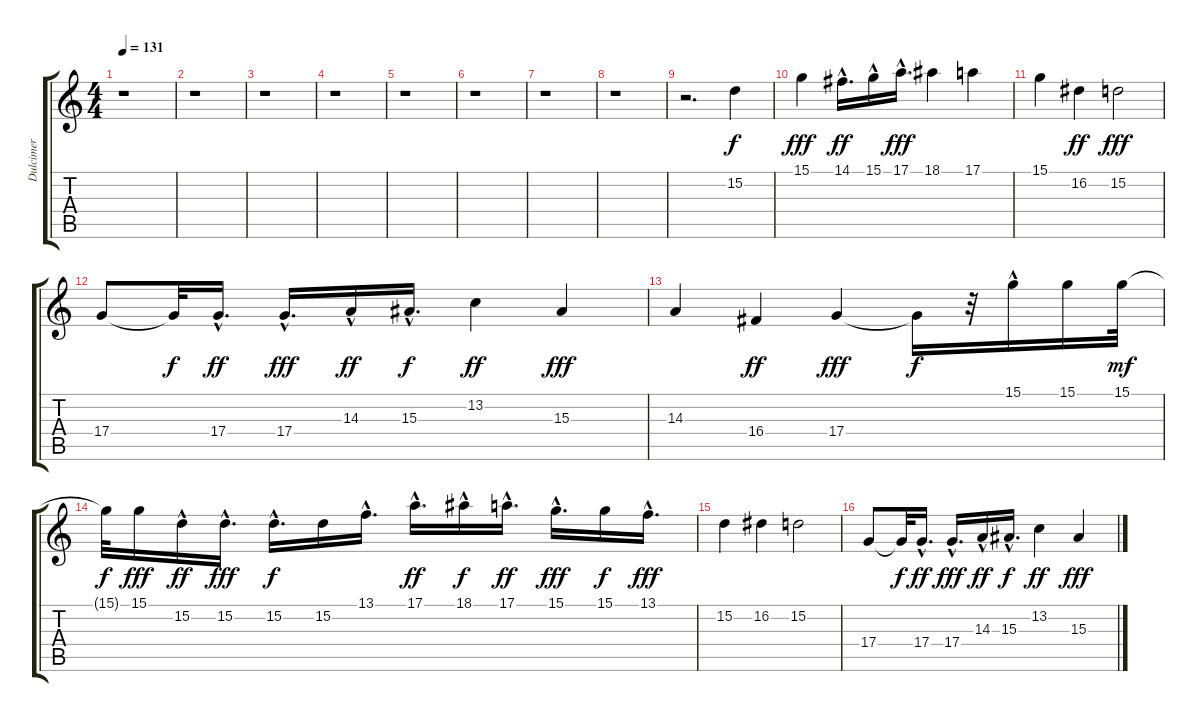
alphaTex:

\track ("Dulcimer" "Dulcimer") {instrument dulcimer}
\staff {score tabs}
\tuning (E4 B3 G3 D3 A2 E2) {hide}
\ts (4 4)
\tempo 131
\clef g2
\ks c
r.1{dy f instrument dulcimer} |
r.1 |
r.1 |
r.1 |
r.1 |
r.1 |
r.1 |
r.1 |
r.2{d} 15.2.4 |
15.1.4{dy fff} 14.1{hac}.16{d dy ff} 15.1{hac}.16 17.1{hac}.16{d dy fff} 18.1.4 17.1.4 |
15.1.4 16.2.4{dy ff} 15.2.2{dy fff} |
17.4.8 17.4{t}.32{dy f} 17.4{hac}.16{d dy ff} 17.4{hac}.16{d dy fff} 14.3{hac}.16{dy ff} 15.3{hac}.16{d dy f} 13.2.4{dy ff} 15.3.4{dy fff} |
14.3.4 16.4.4{dy ff} 17.4.4{dy fff} 17.4{t}.16{dy f} r.32 15.1{hac}.16 15.1.16 15.1.32{dy mf} |
15.1{t}.32{dy f} 15.1.16{dy fff} 15.2{hac}.16{dy ff} 15.2{hac}.16{d dy fff} 15.2{hac}.16{d dy f} 15.2.16 13.1{hac}.16{d} 17.1{hac}.16{d dy ff} 18.1{hac}.16{dy f} 17.1{hac}.16{d dy ff} 15.1{hac}.16{d dy fff} 15.1.16{dy f} 13.1{hac}.16{d dy fff} |
15.2.4 16.2.4 15.2.2 |
17.4.8 17.4{t}.32{dy f} 17.4{hac}.16{d dy ff} 17.4{hac}.16{d dy fff} 14.3{hac}.16{dy ff} 15.3{hac}.16{d dy f} 13.2.4{dy ff} 15.3.4{dy fff}
